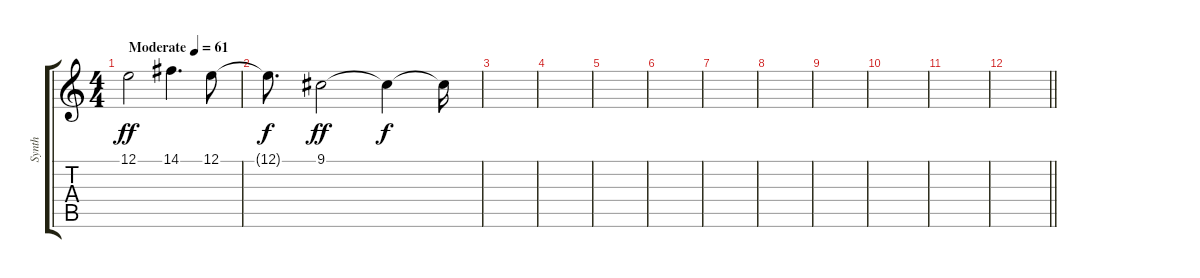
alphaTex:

\track ("Synth" "Synth") {instrument stringensemble2}
\staff {score tabs}
\tuning (E4 B3 G3 D3 A2 E2) {hide}
\ts (4 4)
\tempo (61 "Moderate")
\clef g2
\ks c
12.1.2{dy ff instrument stringensemble2} 14.1.4{d} 12.1.8 |
12.1{t}.8{d dy f} 9.1.2{dy ff} 9.1{t}.4{dy f} 9.1{t}.16 |
|
|
|
|
|
|
|
|
|
\barLineRight lightlight
